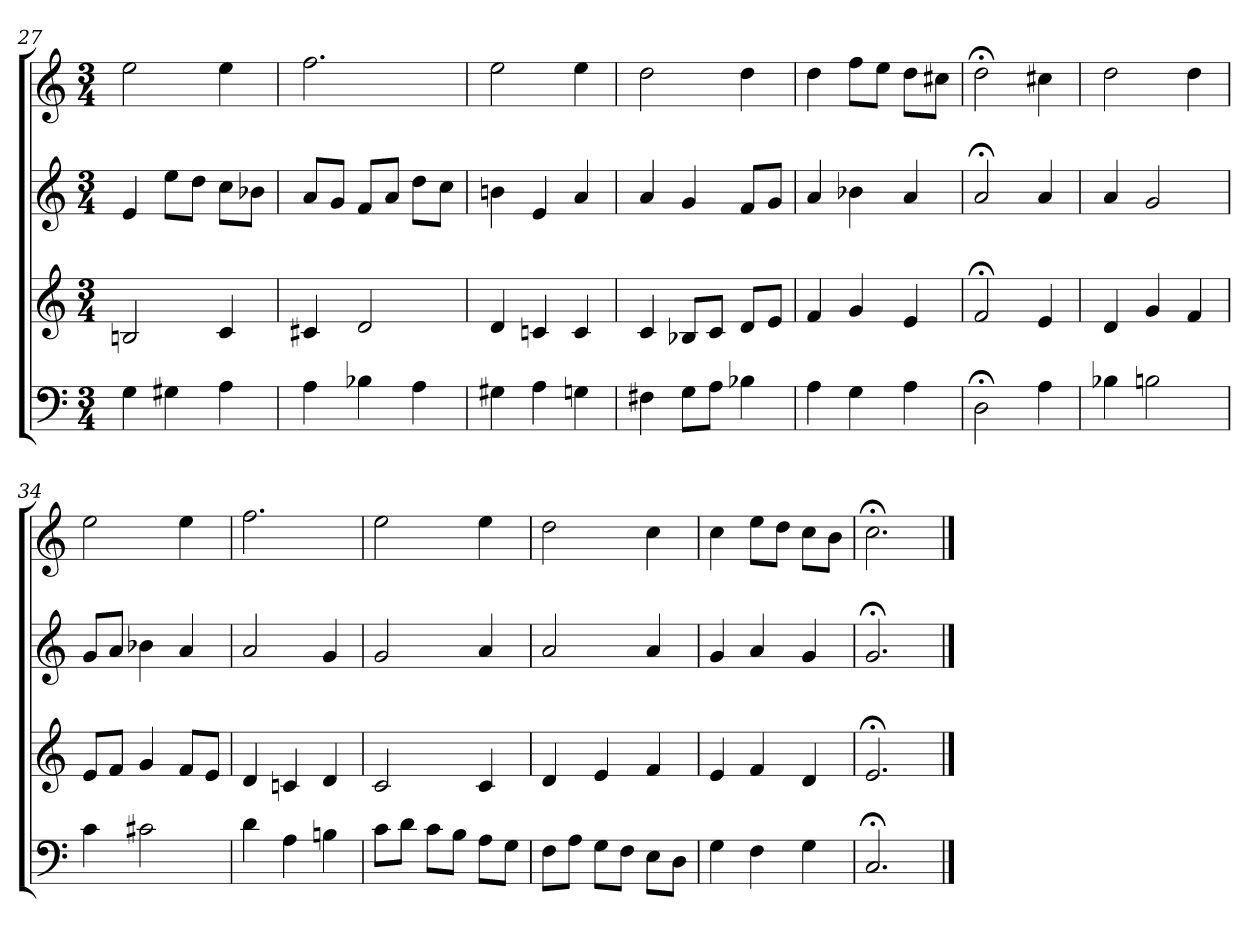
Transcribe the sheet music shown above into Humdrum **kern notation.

**kern	**kern	**kern	**kern
*part4	*part3	*part2	*part1
*staff4	*staff3	*staff2	*staff1
*clefF4	*clefG2	*clefG2	*clefG2
*k[]	*k[]	*k[]	*k[]
*C:	*C:	*C:	*C:
*M3/4	*M3/4	*M3/4	*M3/4
=27	=27	=27	=27
4G	2Bn	4e	2ee
4G#X	.	8ee\L	.
.	.	8dd\J	.
4A	4c	8cc\L	4ee
.	.	8b-X\J	.
=28	=28	=28	=28
4A	4c#X	8a/L	2.ff
.	.	8g/J	.
4B-X	2d	8f/L	.
.	.	8a/J	.
4A	.	8dd\L	.
.	.	8cc\J	.
=29	=29	=29	=29
4G#X	4d	4bn	2ee
4A	4cn	4e	.
4Gn	4c	4a	4ee
=30	=30	=30	=30
4F#X	4c	4a	2dd
8G\L	8B-X/L	4g	.
8A\J	8c/J	.	.
4B-X	8d/L	8f/L	4dd
.	8e/J	8g/J	.
=31	=31	=31	=31
4A	4f	4a	4dd
4G	4g	4b-X	8ff\L
.	.	.	8ee\J
4A	4e	4a	8dd\L
.	.	.	8cc#X\J
=32	=32	=32	=32
2D;<	2f;<	2a;<	2dd;<
4A	4e	4a	4cc#X
=33	=33	=33	=33
4B-X	4d	4a	2dd
2Bn	4g	2g	.
.	4f	.	4dd
=34	=34	=34	=34
4c	8e/L	8g/L	2ee
.	8f/J	8a/J	.
2c#X	4g	4b-X	.
.	8f/L	4a	4ee
.	8e/J	.	.
=35	=35	=35	=35
4d	4d	2a	2.ff
4A	4cn	.	.
4Bn	4d	4g	.
=36	=36	=36	=36
8c\L	2c	2g	2ee
8d\J	.	.	.
8c\L	.	.	.
8B\J	.	.	.
8A\L	4c	4a	4ee
8G\J	.	.	.
=37	=37	=37	=37
8F\L	4d	2a	2dd
8A\J	.	.	.
8G\L	4e	.	.
8F\J	.	.	.
8E\L	4f	4a	4cc
8D\J	.	.	.
=38	=38	=38	=38
4G	4e	4g	4cc
4F	4f	4a	8ee\L
.	.	.	8dd\J
4G	4d	4g	8cc\L
.	.	.	8b\J
=39	=39	=39	=39
2.C;<	2.e;<	2.g;<	2.cc;<
==	==	==	==
*-	*-	*-	*-
